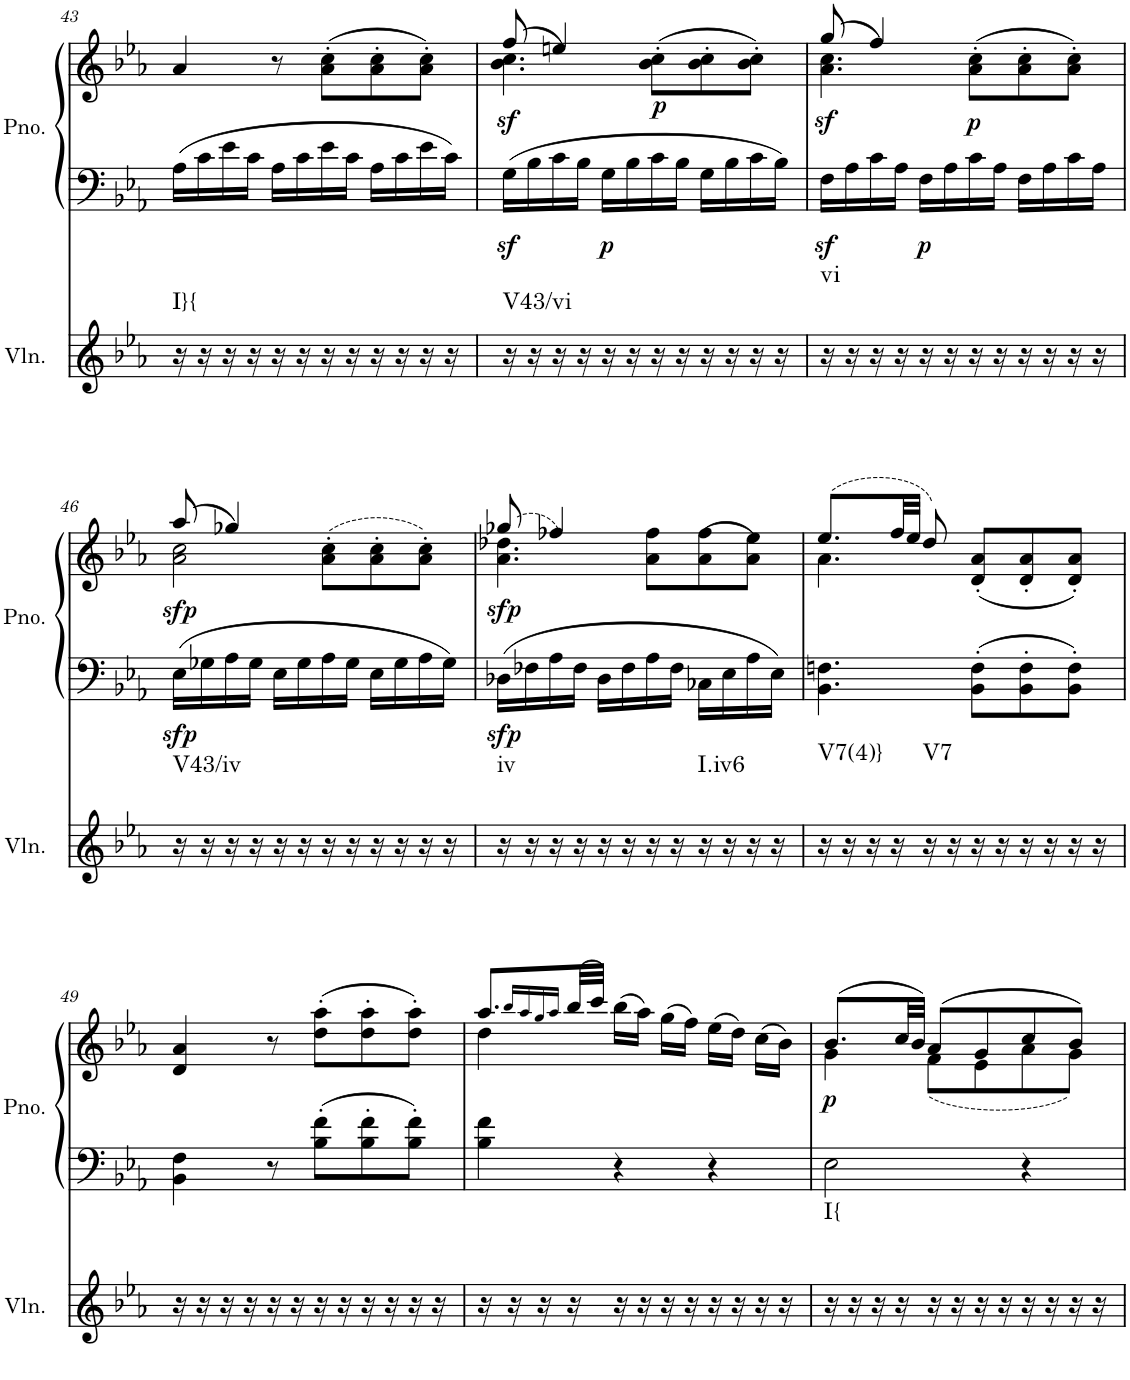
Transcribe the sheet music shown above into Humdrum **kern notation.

**kern	**harte	**kern	**kern	**dynam
*part2	*part2	*part1	*part1	*part1
*staff3	*	*staff2	*staff1	*staff1/2
*I"Violin	*	*I"Piano, Piano right	*	*
*I'Vln.	*	*I'Pno.	*	*
!!LO:PB:g=z
*clefG2	*	*clefF4	*clefG2	*
*k[b-e-a-]	*	*k[b-e-a-]	*k[b-e-a-]	*
*M3/4	*	*M3/4	*M3/4	*
=43	=43	=43	=43	=43
!	!LO:H:kt=I}{	!	!	!
16r	N	16A-\LL	4a-/	.
16r	.	16c\	.	.
16r	.	16e-\	.	.
16r	.	16c\JJ	.	.
16r	.	16A-\LL	8r	.
16r	.	16c\	.	.
16r	.	16e-\	(8a-\' 8cc\'L	.
16r	.	16c\JJ	.	.
16r	.	16A-\LL	8a-\' 8cc\'	.
16r	.	16c\	.	.
16r	.	16e-\	8a-\' 8cc\'J)	.
16r	.	16c\JJ	.	.
=44	=44	=44	=44	=44
*	*	*	*^	*
!	!LO:H:kt=V43/vi	!	!	!	!LO:DY:b
16r	N	16Gz<\LL	(8ff/	4.b-\ 4.cc\	sf
16r	.	16B-\	.	.	.
16r	.	16c\	4een/)	.	.
16r	.	16B-\JJ	.	.	.
!	!	!	!	!	!LO:DY:b=2
16r	.	16G\LL	.	.	p
16r	.	16B-\	.	.	.
!	!	!	!	!	!LO:DY:b
16r	.	16c\	(>8b-\'> 8cc\'>L	4.ryy	p
16r	.	16B-\JJ	.	.	.
16r	.	16G\LL	8b-\'> 8cc\'>	.	.
16r	.	16B-\	.	.	.
16r	.	16c\	8b-\'> 8cc\'>J)	.	.
16r	.	16B-\JJ	.	.	.
=45	=45	=45	=45	=45	=45
!	!LO:H:kt=vi	!	!	!	!LO:DY:b
16r	N	16Fz<\LL	(8gg/	4.a-\ 4.cc\	sf
16r	.	16A-\	.	.	.
16r	.	16c\	4ff/)	.	.
16r	.	16A-\JJ	.	.	.
!	!	!	!	!	!LO:DY:b=2
16r	.	16F\LL	.	.	p
16r	.	16A-\	.	.	.
!	!	!	!	!	!LO:DY:b
16r	.	16c\	(>8a-\'> 8cc\'>L	4.ryy	p
16r	.	16A-\JJ	.	.	.
16r	.	16F\LL	8a-\'> 8cc\'>	.	.
16r	.	16A-\	.	.	.
16r	.	16c\	8a-\'> 8cc\'>J)	.	.
16r	.	16A-\JJ	.	.	.
!!LO:LB:g=z	!!
=46	=46	=46	=46	=46	=46
!	!	!	!	!	!LO:DY:b=2
!	!LO:H:kt=V43/iv	!	!	!	!LO:DY:n=1:b
16r	N	16E-\LL	(8aa-/	2a-\ 2cc\	sfp sfp
16r	.	16G-X\	.	.	.
16r	.	16A-\	4gg-X/)	.	.
16r	.	16G-\JJ	.	.	.
16r	.	16E-\LL	.	.	.
16r	.	16G-\	.	.	.
16r	.	16A-\	(>8a-\'> 8cc\'>L	.	.
16r	.	16G-\JJ	.	.	.
16r	.	16E-\LL	8a-\'> 8cc\'>	4ryy	.
16r	.	16G-\	.	.	.
16r	.	16A-\	8a-\'> 8cc\'>J)	.	.
16r	.	16G-\JJ	.	.	.
=47	=47	=47	=47	=47	=47
!	!	!	!	!	!LO:DY:b=2
!	!LO:H:kt=iv	!	!	!	!LO:DY:n=1:b
16r	N	16D-X\LL	(8gg-X/	4.a-\ 4.dd-X\	sfp sfp
16r	.	16F-X\	.	.	.
16r	.	16A-\	4ff-X/)	.	.
16r	.	16F-\JJ	.	.	.
16r	.	16D-\LL	.	.	.
16r	.	16F-\	.	.	.
16r	.	16A-\	8a-\ 8ff-\L	4.ryy	.
16r	.	16F-\JJ	.	.	.
!	!LO:H:kt=I.iv6	!	!	!	!
16r	N	16C-X\LL	(8a-\ 8ff-\	.	.
16r	.	16E-\	.	.	.
16r	.	16A-\	8a-\ 8ee-\J)	.	.
16r	.	16E-\JJ	.	.	.
=48	=48	=48	=48	=48	=48
!	!LO:H:kt=V7(4)}	!	!	!	!
16r	N	4.BB-\ 4.Fn\	(8.ee-/L	4.a-\	.
16r	.	.	.	.	.
16r	.	.	.	.	.
16r	.	.	32ff/LL	.	.
.	.	.	32ee-/JJJ	.	.
!	!LO:H:kt=V7	!	!	!	!
16r	N	.	8dd/)	.	.
16r	.	.	.	.	.
16r	.	8BB-\' 8F\'L	(<8d/'< 8a-/'<L	4.ryy	.
16r	.	.	.	.	.
16r	.	8BB-\' 8F\'	8d/'< 8a-/'<	.	.
16r	.	.	.	.	.
16r	.	8BB-\' 8F\'J	8d/'< 8a-/'<J)	.	.
16r	.	.	.	.	.
*	*	*	*v	*v	*
!!LO:LB:g=z
=49	=49	=49	=49	=49
16r	.	4BB-\ 4F\	4d/ 4a-/	.
16r	.	.	.	.
16r	.	.	.	.
16r	.	.	.	.
16r	.	8r	8r	.
16r	.	.	.	.
16r	.	8B-\' 8f\'L	(8dd\' 8aa-\'L	.
16r	.	.	.	.
16r	.	8B-\' 8f\'	8dd\' 8aa-\'	.
16r	.	.	.	.
16r	.	8B-\' 8f\'J	8dd\' 8aa-\'J)	.
16r	.	.	.	.
=50	=50	=50	=50	=50
*	*	*	*^	*
16r	.	4B-\ 4f\	8.aa-/L	4dd\	.
16r	.	.	.	.	.
16r	.	.	.	.	.
.	.	.	16qbb-/LL	.	.
.	.	.	16qaa-/	.	.
.	.	.	16qgg/	.	.
.	.	.	16qaa-/JJ	.	.
16r	.	.	(32bb-/LL	.	.
.	.	.	32ccc/JJJ)	.	.
16r	.	4r	(>16bb-\LL	2ryy	.
16r	.	.	16aa-\JJ)	.	.
16r	.	.	(>16gg\LL	.	.
16r	.	.	16ff\JJ)	.	.
16r	.	4r	(>16ee-\LL	.	.
16r	.	.	16dd\JJ)	.	.
16r	.	.	(>16cc\LL	.	.
16r	.	.	16b-\JJ)	.	.
=51	=51	=51	=51	=51	=51
!	!LO:H:kt=I{	!	!	!	!LO:DY:b
16r	N	2E-\	(8.b-/L	4g\	p
16r	.	.	.	.	.
16r	.	.	.	.	.
16r	.	.	32cc/LL	.	.
.	.	.	32b-/JJJ)	.	.
16r	.	.	(8a-/L	(8f\L	.
16r	.	.	.	.	.
16r	.	.	8g/	8e-\	.
16r	.	.	.	.	.
16r	.	4r	8cc/	8a-\	.
16r	.	.	.	.	.
16r	.	.	8b-/J)	8g\J)	.
16r	.	.	.	.	.
*	*	*	*v	*v	*
=	=	=	=	=
*-	*-	*-	*-	*-
